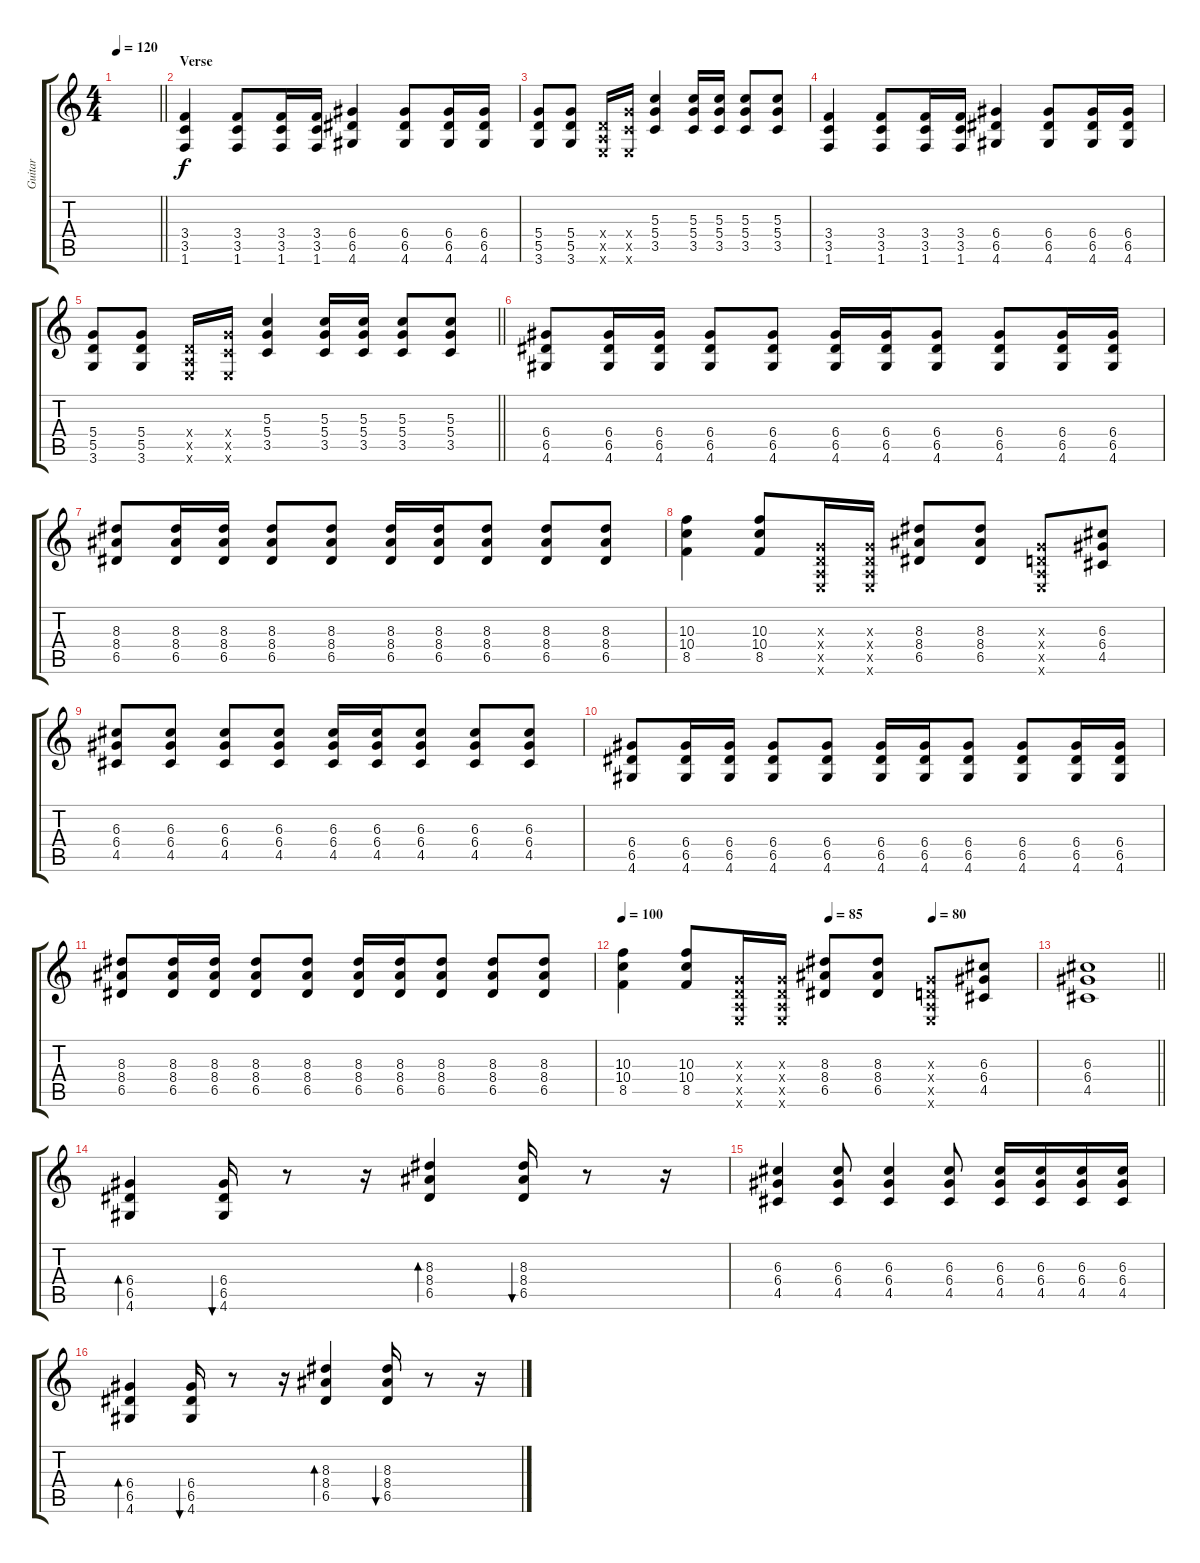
\track ("Guitar" "Guitar") {instrument overdrivenguitar}
\staff {score tabs}
\tuning (E4 B3 G3 D3 A2 E2) {hide}
\ts (4 4)
\tempo 120
\clef g2
\barLineRight lightlight
\ks c
|
\section ("" "Verse")
(3.4 3.5 1.6).4 (3.4 3.5 1.6).8 (3.4 3.5 1.6).16 (3.4 3.5 1.6).16 (6.4 6.5 4.6).4 (6.4 6.5 4.6).8 (6.4 6.5 4.6).16 (6.4 6.5 4.6).16 |
(5.4 5.5 3.6).8 (5.4 5.5 3.6).8 (0.4{x} 0.5{x} 0.6{x}).16 (5.4{x} 3.5{x} 0.6{x}).16 (5.3 5.4 3.5).4 (5.3 5.4 3.5).16 (5.3 5.4 3.5).16 (5.3 5.4 3.5).8 (5.3 5.4 3.5).8 |
(3.4 3.5 1.6).4 (3.4 3.5 1.6).8 (3.4 3.5 1.6).16 (3.4 3.5 1.6).16 (6.4 6.5 4.6).4 (6.4 6.5 4.6).8 (6.4 6.5 4.6).16 (6.4 6.5 4.6).16 |
\barLineRight lightlight
(5.4 5.5 3.6).8 (5.4 5.5 3.6).8 (0.4{x} 0.5{x} 0.6{x}).16 (5.4{x} 3.5{x} 0.6{x}).16 (5.3 5.4 3.5).4 (5.3 5.4 3.5).16 (5.3 5.4 3.5).16 (5.3 5.4 3.5).8 (5.3 5.4 3.5).8 |
(6.4 6.5 4.6).8 (6.4 6.5 4.6).16 (6.4 6.5 4.6).16 (6.4 6.5 4.6).8 (6.4 6.5 4.6).8 (6.4 6.5 4.6).16 (6.4 6.5 4.6).16 (6.4 6.5 4.6).8 (6.4 6.5 4.6).8 (6.4 6.5 4.6).16 (6.4 6.5 4.6).16 |
(8.3 8.4 6.5).8 (8.3 8.4 6.5).16 (8.3 8.4 6.5).16 (8.3 8.4 6.5).8 (8.3 8.4 6.5).8 (8.3 8.4 6.5).16 (8.3 8.4 6.5).16 (8.3 8.4 6.5).8 (8.3 8.4 6.5).8 (8.3 8.4 6.5).8 |
(10.3 10.4 8.5).4 (10.3 10.4 8.5).8 (0.3{x} 0.4{x} 0.5{x} 0.6{x}).16 (0.3{x} 0.4{x} 0.5{x} 0.6{x}).16 (8.3 8.4 6.5).8 (8.3 8.4 6.5).8 (0.3{x} 0.4{x} 0.5{x} 0.6{x}).8 (6.3 6.4 4.5).8 |
(6.3 6.4 4.5).8 (6.3 6.4 4.5).8 (6.3 6.4 4.5).8 (6.3 6.4 4.5).8 (6.3 6.4 4.5).16 (6.3 6.4 4.5).16 (6.3 6.4 4.5).8 (6.3 6.4 4.5).8 (6.3 6.4 4.5).8 |
(6.4 6.5 4.6).8 (6.4 6.5 4.6).16 (6.4 6.5 4.6).16 (6.4 6.5 4.6).8 (6.4 6.5 4.6).8 (6.4 6.5 4.6).16 (6.4 6.5 4.6).16 (6.4 6.5 4.6).8 (6.4 6.5 4.6).8 (6.4 6.5 4.6).16 (6.4 6.5 4.6).16 |
(8.3 8.4 6.5).8 (8.3 8.4 6.5).16 (8.3 8.4 6.5).16 (8.3 8.4 6.5).8 (8.3 8.4 6.5).8 (8.3 8.4 6.5).16 (8.3 8.4 6.5).16 (8.3 8.4 6.5).8 (8.3 8.4 6.5).8 (8.3 8.4 6.5).8 |
\tempo 100
\tempo (85 0.5)
\tempo (80 0.75)
(10.3 10.4 8.5).4 (10.3 10.4 8.5).8 (0.3{x} 0.4{x} 0.5{x} 0.6{x}).16 (0.3{x} 0.4{x} 0.5{x} 0.6{x}).16 (8.3 8.4 6.5).8 (8.3 8.4 6.5).8 (0.3{x} 0.4{x} 0.5{x} 0.6{x}).8 (6.3 6.4 4.5).8 |
\barLineRight lightlight
(6.3 6.4 4.5).1 |
(6.4 6.5 4.6).4{bd 120 volume 6 instrument overdrivenguitar} (6.4 6.5 4.6).16{bu 480} r.8 r.16 (8.3 8.4 6.5).4{bd 480} (8.3 8.4 6.5).16{bu 480} r.8 r.16 |
(6.3 6.4 4.5).4 (6.3 6.4 4.5).8 (6.3 6.4 4.5).4 (6.3 6.4 4.5).8 (6.3 6.4 4.5).16 (6.3 6.4 4.5).16 (6.3 6.4 4.5).16 (6.3 6.4 4.5).16 |
(6.4 6.5 4.6).4{bd 120 instrument overdrivenguitar} (6.4 6.5 4.6).16{bu 480} r.8 r.16 (8.3 8.4 6.5).4{bd 480} (8.3 8.4 6.5).16{bu 480} r.8 r.16
